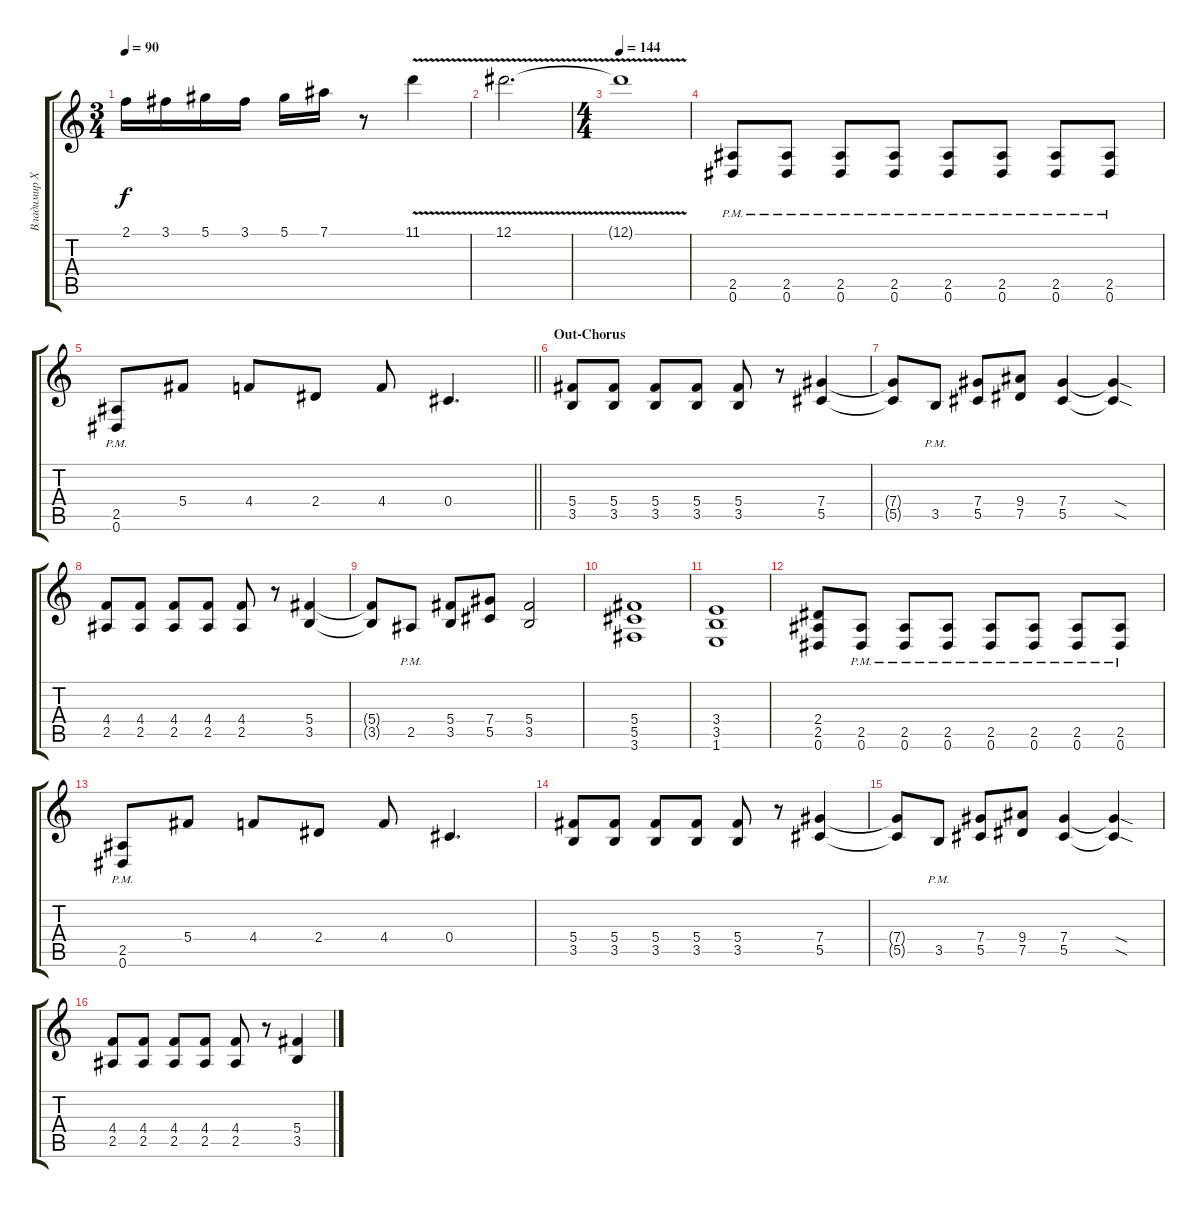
\track ("Владимир Холстинин" "Владимир Х") {instrument electricguitarclean}
\staff {score tabs}
\tuning (Eb4 Bb3 Gb3 Db3 Ab2 Eb2) {hide}
\ts (3 4)
\tempo 90
\clef g2
\ks c
2.1.16{dy f} 3.1.16 5.1.16 3.1.16 5.1.16 7.1.16 r.8 11.1{v}.4 |
12.1{v}.2{d} |
\ts (4 4)
\tempo 144
12.1{v t}.1 |
(2.5{pm} 0.6{pm}).8{balance 0} (2.5{pm} 0.6{pm}).8 (2.5{pm} 0.6{pm}).8 (2.5{pm} 0.6{pm}).8 (2.5{pm} 0.6{pm}).8 (2.5{pm} 0.6{pm}).8 (2.5{pm} 0.6{pm}).8 (2.5{pm} 0.6{pm}).8 |
\barLineRight lightlight
(2.5{pm} 0.6{pm}).8 5.4.8 4.4.8 2.4.8 4.4.8 0.4.4{d} |
\section ("" "Out-Chorus")
(5.4 3.5).8 (5.4 3.5).8 (5.4 3.5).8 (5.4 3.5).8 (5.4 3.5).8 r.8 (7.4 5.5).4 |
(7.4{t} 5.5{t}).8 3.5{pm}.8 (7.4 5.5).8 (9.4 7.5).8 (7.4 5.5).4 (7.4{sod t} 5.5{sod t}).4 |
(4.4 2.5).8 (4.4 2.5).8 (4.4 2.5).8 (4.4 2.5).8 (4.4 2.5).8 r.8 (5.4 3.5).4 |
(5.4{t} 3.5{t}).8 2.5{pm}.8 (5.4 3.5).8 (7.4 5.5).8 (5.4 3.5).2 |
(5.4 5.5 3.6).1 |
(3.4 3.5 1.6).1 |
(2.4 2.5 0.6).8 (2.5{pm} 0.6{pm}).8 (2.5{pm} 0.6{pm}).8 (2.5{pm} 0.6{pm}).8 (2.5{pm} 0.6{pm}).8 (2.5{pm} 0.6{pm}).8 (2.5{pm} 0.6{pm}).8 (2.5{pm} 0.6{pm}).8 |
(2.5{pm} 0.6{pm}).8 5.4.8 4.4.8 2.4.8 4.4.8 0.4.4{d} |
(5.4 3.5).8 (5.4 3.5).8 (5.4 3.5).8 (5.4 3.5).8 (5.4 3.5).8 r.8 (7.4 5.5).4 |
(7.4{t} 5.5{t}).8 3.5{pm}.8 (7.4 5.5).8 (9.4 7.5).8 (7.4 5.5).4 (7.4{sod t} 5.5{sod t}).4 |
(4.4 2.5).8 (4.4 2.5).8 (4.4 2.5).8 (4.4 2.5).8 (4.4 2.5).8 r.8 (5.4 3.5).4
